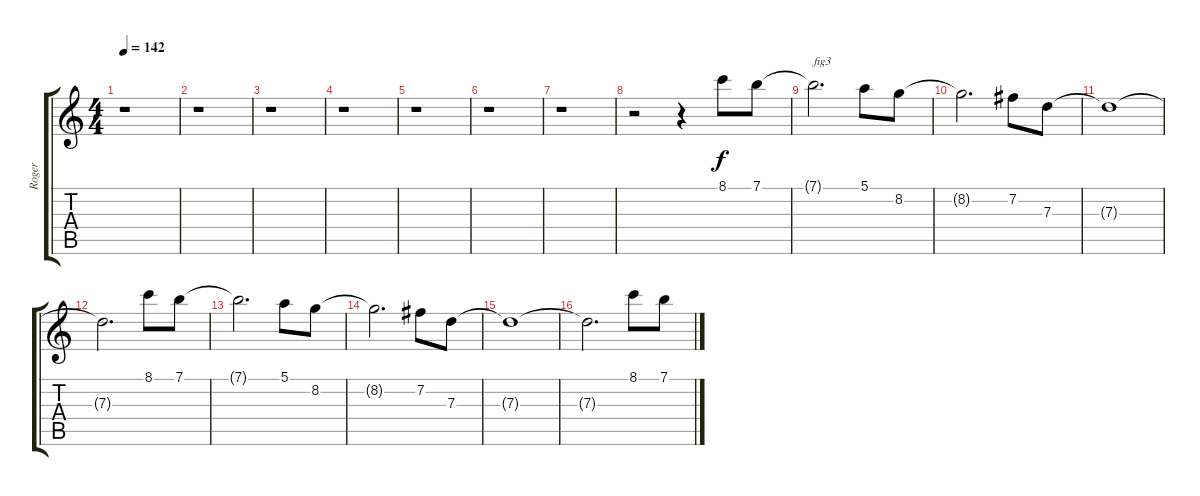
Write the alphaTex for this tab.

\track ("Roger" "Roger") {instrument acousticguitarsteel}
\staff {score tabs}
\tuning (E4 B3 G3 D3 A2 E2) {hide}
\ts (4 4)
\tempo 142
\clef g2
\ks c
r.1{dy f} |
r.1 |
r.1 |
r.1 |
r.1 |
r.1 |
r.1 |
r.2{instrument acousticguitarsteel} r.4 8.1.8 7.1.8 |
7.1{t}.2{d txt "fig3"} 5.1.8 8.2.8 |
8.2{t}.2{d} 7.2.8 7.3.8 |
7.3{t}.1 |
7.3{t}.2{d} 8.1.8 7.1.8 |
7.1{t}.2{d} 5.1.8 8.2.8 |
8.2{t}.2{d} 7.2.8 7.3.8 |
7.3{t}.1 |
7.3{t}.2{d} 8.1.8 7.1.8
